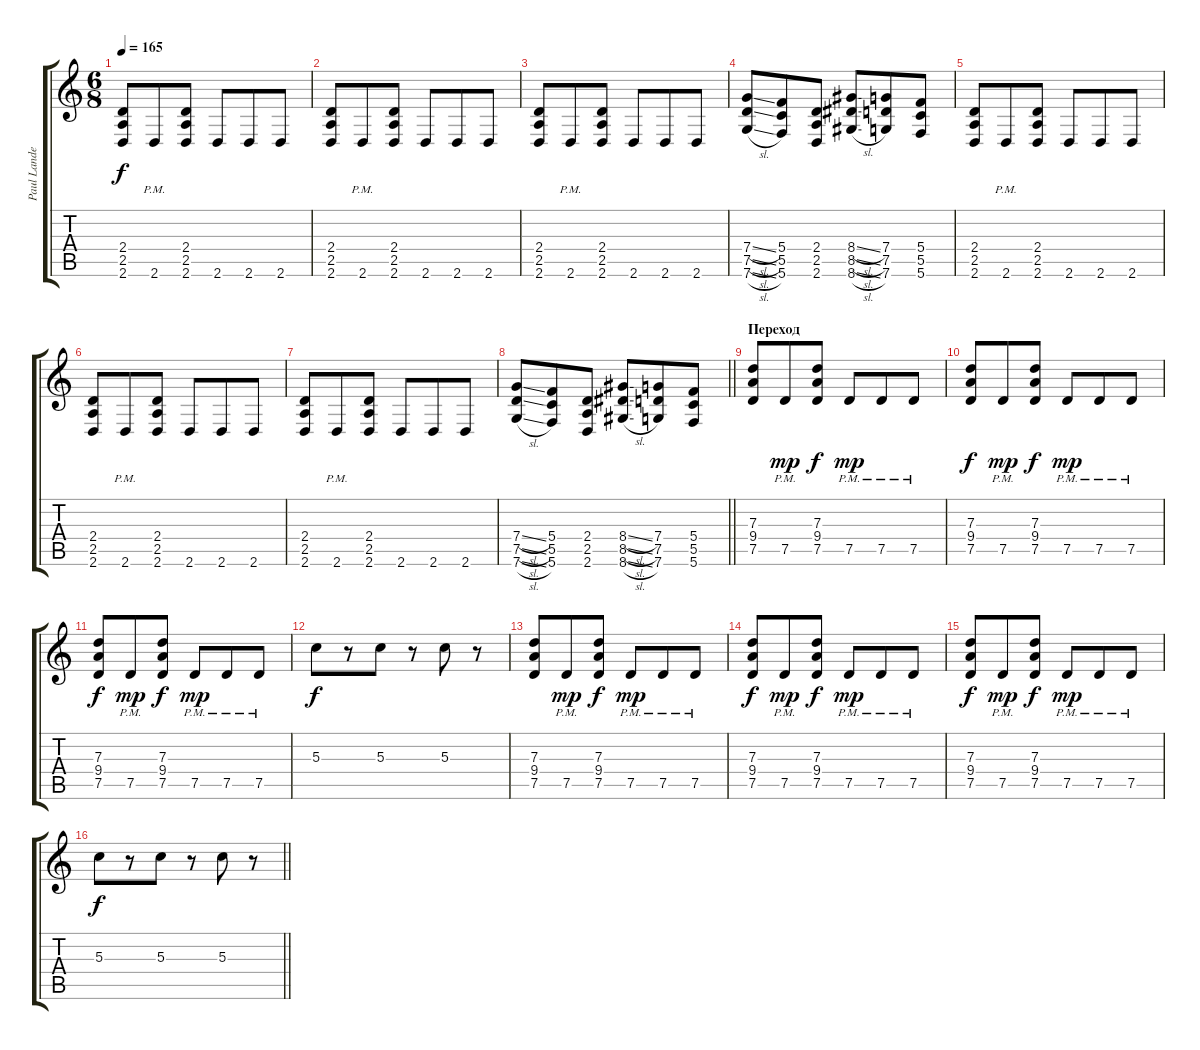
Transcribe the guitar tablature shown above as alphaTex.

\track ("Paul Landers" "Paul Lande") {instrument distortionguitar}
\staff {score tabs}
\tuning (E4 C4 G3 C3 G2 C2) {hide}
\ts (6 8)
\tempo 165
\clef g2
\ks c
(2.4 2.5 2.6).8{dy f balance 16} 2.6{pm}.8 (2.4 2.5 2.6).8 2.6.8 2.6.8 2.6.8 |
(2.4 2.5 2.6).8 2.6{pm}.8 (2.4 2.5 2.6).8 2.6.8 2.6.8 2.6.8 |
(2.4 2.5 2.6).8 2.6{pm}.8 (2.4 2.5 2.6).8 2.6.8 2.6.8 2.6.8 |
(7.4{sl} 7.5{sl} 7.6{sl}).8 (5.4 5.5 5.6).8 (2.4 2.5 2.6).8 (8.4{sl} 8.5{sl} 8.6{sl}).8 (7.4 7.5 7.6).8 (5.4 5.5 5.6).8 |
(2.4 2.5 2.6).8{balance 16} 2.6{pm}.8 (2.4 2.5 2.6).8 2.6.8 2.6.8 2.6.8 |
(2.4 2.5 2.6).8 2.6{pm}.8 (2.4 2.5 2.6).8 2.6.8 2.6.8 2.6.8 |
(2.4 2.5 2.6).8 2.6{pm}.8 (2.4 2.5 2.6).8 2.6.8 2.6.8 2.6.8 |
\barLineRight lightlight
(7.4{sl} 7.5{sl} 7.6{sl}).8 (5.4 5.5 5.6).8 (2.4 2.5 2.6).8 (8.4{sl} 8.5{sl} 8.6{sl}).8 (7.4 7.5 7.6).8 (5.4 5.5 5.6).8 |
\section ("" "Переход")
(7.3 9.4 7.5).8{volume 9 balance 8 instrument electricguitarclean} 7.5{pm}.8{dy mp} (7.3 9.4 7.5).8{dy f} 7.5{pm}.8{dy mp} 7.5{pm}.8 7.5{pm}.8 |
(7.3 9.4 7.5).8{dy f volume 9 balance 8 instrument electricguitarclean} 7.5{pm}.8{dy mp} (7.3 9.4 7.5).8{dy f} 7.5{pm}.8{dy mp} 7.5{pm}.8 7.5{pm}.8 |
(7.3 9.4 7.5).8{dy f volume 9 balance 8 instrument electricguitarclean} 7.5{pm}.8{dy mp} (7.3 9.4 7.5).8{dy f} 7.5{pm}.8{dy mp} 7.5{pm}.8 7.5{pm}.8 |
5.3.8{dy f volume 13 balance 8 instrument electricguitarclean} r.8 5.3.8 r.8 5.3.8 r.8 |
(7.3 9.4 7.5).8{volume 9 balance 8 instrument electricguitarclean} 7.5{pm}.8{dy mp} (7.3 9.4 7.5).8{dy f} 7.5{pm}.8{dy mp} 7.5{pm}.8 7.5{pm}.8 |
(7.3 9.4 7.5).8{dy f volume 9 balance 8 instrument electricguitarclean} 7.5{pm}.8{dy mp} (7.3 9.4 7.5).8{dy f} 7.5{pm}.8{dy mp} 7.5{pm}.8 7.5{pm}.8 |
(7.3 9.4 7.5).8{dy f volume 9 balance 8 instrument electricguitarclean} 7.5{pm}.8{dy mp} (7.3 9.4 7.5).8{dy f} 7.5{pm}.8{dy mp} 7.5{pm}.8 7.5{pm}.8 |
\barLineRight lightlight
5.3.8{dy f volume 13 balance 8 instrument electricguitarclean} r.8 5.3.8 r.8 5.3.8 r.8
